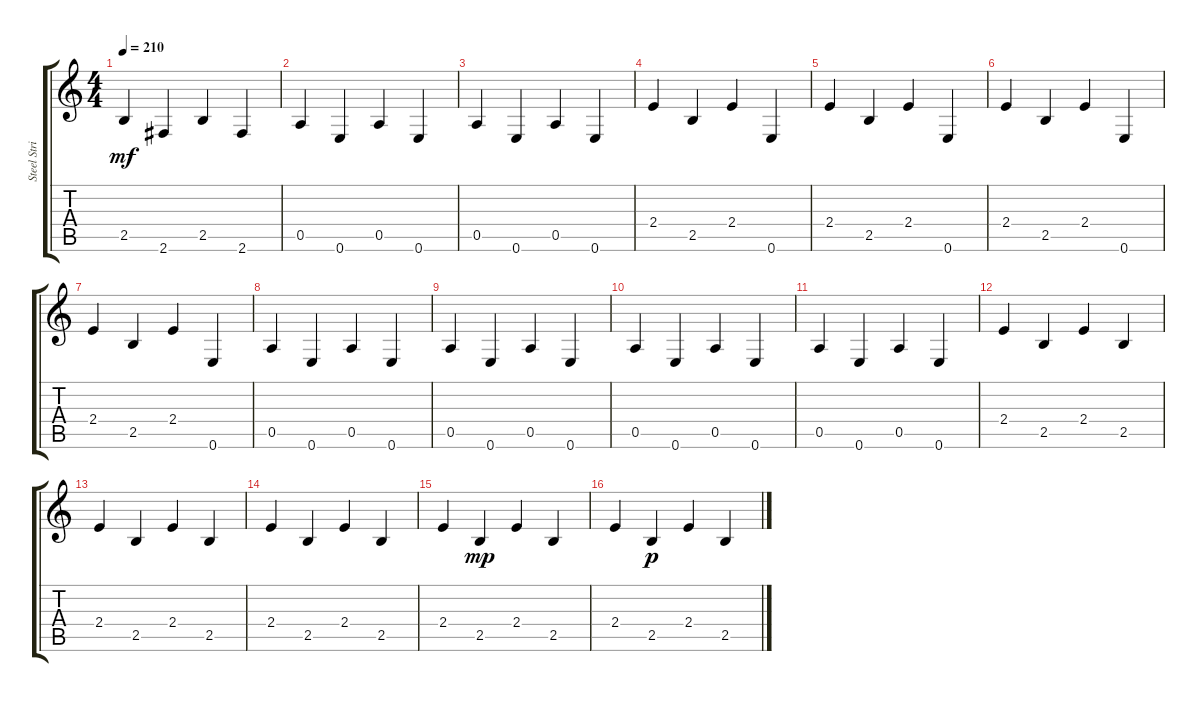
\track ("Steel String" "Steel Stri") {instrument acousticguitarsteel}
\staff {score tabs}
\tuning (E4 B3 G3 D3 A2 E2) {hide}
\ts (4 4)
\tempo 210
\clef g2
\ks c
2.5.4{dy mf} 2.6.4 2.5.4 2.6.4 |
0.5.4 0.6.4 0.5.4 0.6.4 |
0.5.4 0.6.4 0.5.4 0.6.4 |
2.4.4 2.5.4 2.4.4 0.6.4 |
2.4.4 2.5.4 2.4.4 0.6.4 |
2.4.4 2.5.4 2.4.4 0.6.4 |
2.4.4 2.5.4 2.4.4 0.6.4 |
0.5.4 0.6.4 0.5.4 0.6.4 |
0.5.4 0.6.4 0.5.4 0.6.4 |
0.5.4 0.6.4 0.5.4 0.6.4 |
0.5.4 0.6.4 0.5.4 0.6.4 |
2.4.4 2.5.4 2.4.4 2.5.4 |
2.4.4 2.5.4 2.4.4 2.5.4 |
2.4.4 2.5.4 2.4.4 2.5.4 |
2.4.4 2.5.4{dy mp} 2.4.4 2.5.4 |
2.4.4 2.5.4{dy p} 2.4.4 2.5.4
